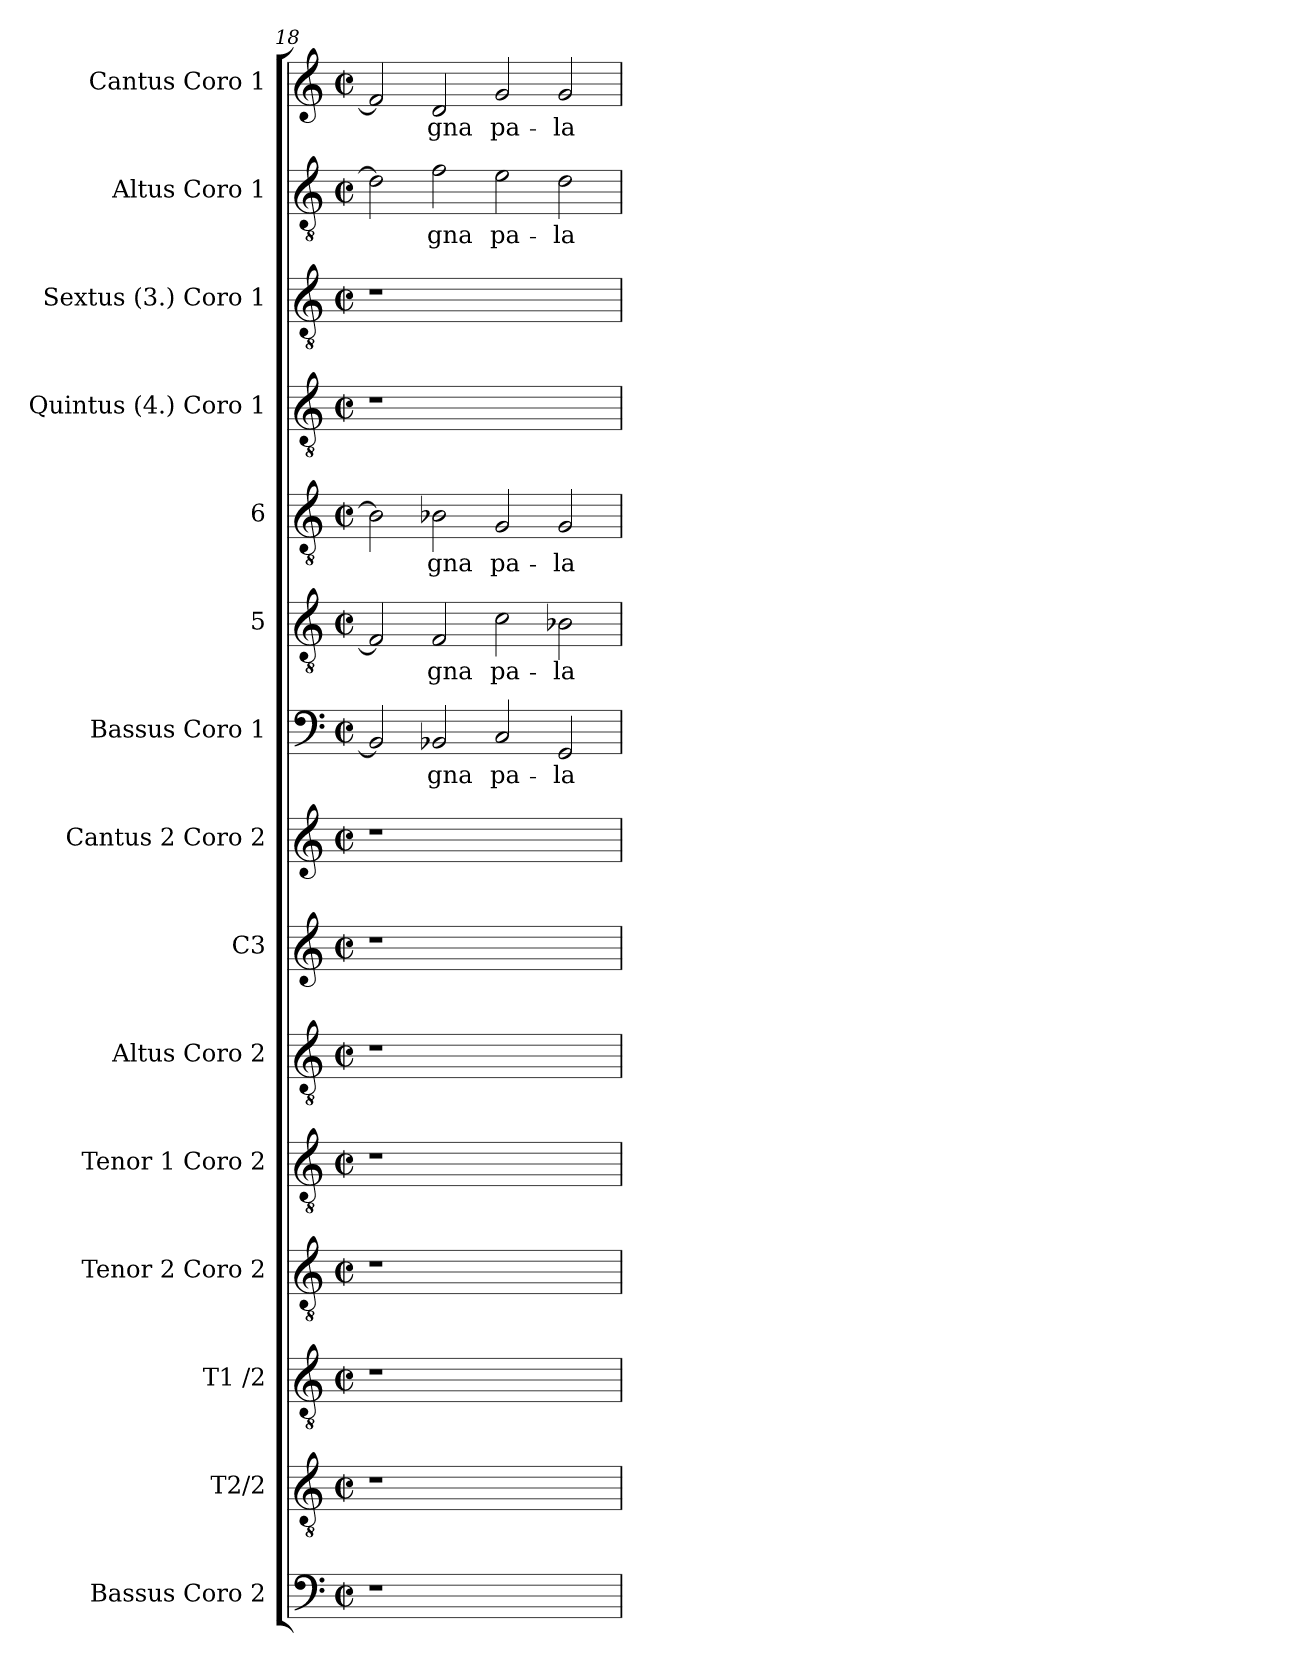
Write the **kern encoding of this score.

**kern	**kern	**kern	**kern	**kern	**kern	**kern	**kern	**kern	**text	**kern	**text	**kern	**text	**kern	**kern	**kern	**text	**kern	**text
*part15	*part14	*part13	*part12	*part11	*part10	*part9	*part8	*part7	*part7	*part6	*part6	*part5	*part5	*part4	*part3	*part2	*part2	*part1	*part1
*staff15	*staff14	*staff13	*staff12	*staff11	*staff10	*staff9	*staff8	*staff7	*staff7	*staff6	*staff6	*staff5	*staff5	*staff4	*staff3	*staff2	*staff2	*staff1	*staff1
*I"Bassus  Coro 2	*I"T2/2	*I"T1 /2	*I"Tenor 2  Coro 2	*I"Tenor 1  Coro 2	*I"Altus  Coro 2	*I"C3	*I"Cantus 2  Coro 2	*I"Bassus  Coro 1	*	*I"5	*	*I"6	*	*I"Quintus (4.)  Coro 1	*I"Sextus (3.)  Coro 1	*I"Altus  Coro 1	*	*I"Cantus  Coro 1	*
*I'B2	*I'T2/2	*I'T1 /2	*	*	*I'A2	*I'C3	*	*I'B1	*	*	*	*	*	*	*	*I'A1	*	*I'C1	*
*clefF4	*clefGv2	*clefGv2	*clefGv2	*clefGv2	*clefGv2	*clefG2	*clefG2	*clefF4	*	*clefGv2	*	*clefGv2	*	*clefGv2	*clefGv2	*clefGv2	*	*clefG2	*
*k[]	*k[]	*k[]	*k[]	*k[]	*k[]	*k[]	*k[]	*k[]	*	*k[]	*	*k[]	*	*k[]	*k[]	*k[]	*	*k[]	*
*C:	*C:	*C:	*C:	*C:	*C:	*C:	*C:	*C:	*	*C:	*	*C:	*	*C:	*C:	*C:	*	*C:	*
*M2/2	*M2/2	*M2/2	*M2/2	*M2/2	*M2/2	*M2/2	*M2/2	*M2/2	*	*M2/2	*	*M2/2	*	*M2/2	*M2/2	*M2/2	*	*M2/2	*
*met(c|)	*met(c|)	*met(c|)	*met(c|)	*met(c|)	*met(c|)	*met(c|)	*met(c|)	*met(c|)	*	*met(c|)	*	*met(c|)	*	*met(c|)	*met(c|)	*met(c|)	*	*met(c|)	*
=18	=18	=18	=18	=18	=18	=18	=18	=18	=18	=18	=18	=18	=18	=18	=18	=18	=18	=18	=18
!	!	!	!	!	!	!	!	!	!LO:LY:b:rj	!	!LO:LY:b:cj	!	!LO:LY:b:cj	!	!	!	!LO:LY:b:rj	!	!LO:LY:b:rj
1r	1r	1r	1r	1r	1r	1r	1r	2BB-/]	--	2F/]	--	2B-\]	--	1r	1r	2d\]	--	2f/]	--
!	!	!	!	!	!	!	!	!	!LO:LY:b:rj	!	!LO:LY:b:cj	!	!LO:LY:b:cj	!	!	!	!LO:LY:b:rj	!	!LO:LY:b:rj
.	.	.	.	.	.	.	.	2BB-X/	-gna	2F/	-gna	2B-X\	-gna	.	.	2f\	-gna	2d/	-gna
!	!	!	!	!	!	!	!	!	!LO:LY:b:rj	!	!LO:LY:b:cj	!	!LO:LY:b:cj	!	!	!	!LO:LY:b:rj	!	!LO:LY:b:rj
1ryy	1ryy	1ryy	1ryy	1ryy	1ryy	1ryy	1ryy	2C/	pa-	2c\	pa-	2G/	pa-	1ryy	1ryy	2e\	pa-	2g/	pa-
!	!	!	!	!	!	!	!	!	!LO:LY:b:rj	!	!LO:LY:b:cj	!	!LO:LY:b:cj	!	!	!	!LO:LY:b:rj	!	!LO:LY:b:rj
.	.	.	.	.	.	.	.	2GG/	-la-	2B-X\	-la-	2G/	-la-	.	.	2d\	-la-	2g/	-la-
=	=	=	=	=	=	=	=	=	=	=	=	=	=	=	=	=	=	=	=
*-	*-	*-	*-	*-	*-	*-	*-	*-	*-	*-	*-	*-	*-	*-	*-	*-	*-	*-	*-
